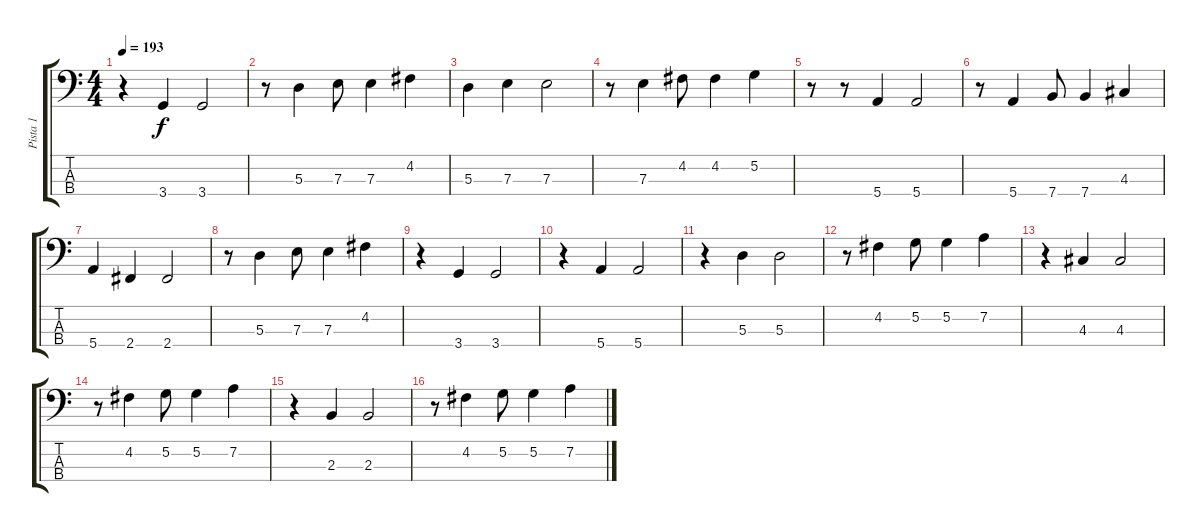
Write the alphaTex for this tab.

\track ("Pista 1" "Pista 1") {instrument electricbassfinger}
\staff {score tabs}
\tuning (G2 D2 A1 E1) {hide}
\ts (4 4)
\tempo 193
\clef f4
\ks c
r.4{dy f} 3.4.4 3.4.2 |
r.8 5.3.4 7.3.8 7.3.4 4.2.4 |
5.3.4 7.3.4 7.3.2 |
r.8 7.3.4 4.2.8 4.2.4 5.2.4 |
r.8 r.8 5.4.4 5.4.2 |
r.8 5.4.4 7.4.8 7.4.4 4.3.4 |
5.4.4 2.4.4 2.4.2 |
r.8 5.3.4 7.3.8 7.3.4 4.2.4 |
r.4 3.4.4 3.4.2 |
r.4 5.4.4 5.4.2 |
r.4 5.3.4 5.3.2 |
r.8 4.2.4 5.2.8 5.2.4 7.2.4 |
r.4 4.3.4 4.3.2 |
r.8 4.2.4 5.2.8 5.2.4 7.2.4 |
r.4 2.3.4 2.3.2 |
r.8 4.2.4 5.2.8 5.2.4 7.2.4
